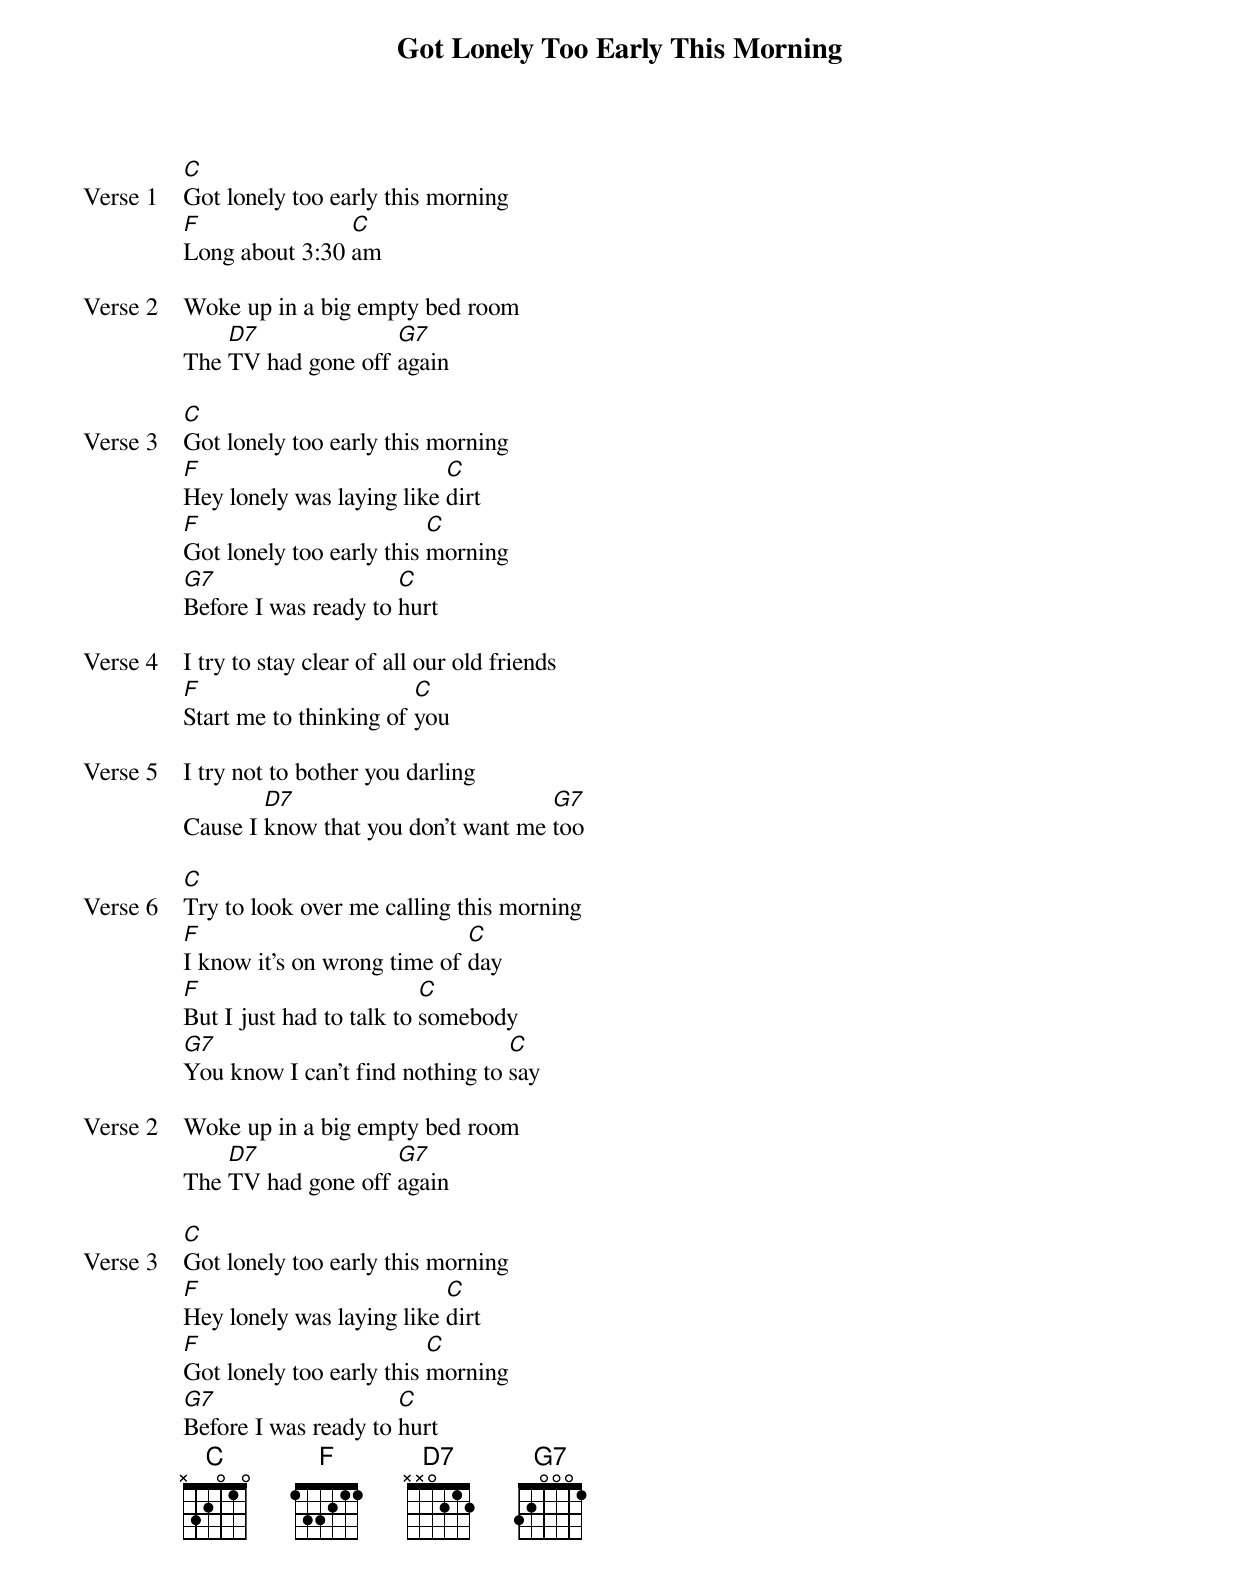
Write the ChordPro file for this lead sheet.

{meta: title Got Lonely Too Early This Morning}
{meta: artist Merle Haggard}

{start_of_verse: Verse 1}
[C]Got lonely too early this morning
[F]Long about 3:30 [C]am
{end_of_verse}

{start_of_verse: Verse 2}
Woke up in a big empty bed room
The [D7]TV had gone off [G7]again
{end_of_verse}

{start_of_verse: Verse 3}
[C]Got lonely too early this morning
[F]Hey lonely was laying like [C]dirt
[F]Got lonely too early this [C]morning
[G7]Before I was ready to [C]hurt
{end_of_verse}

{start_of_verse: Verse 4}
I try to stay clear of all our old friends
[F]Start me to thinking of [C]you
{end_of_verse}

{start_of_verse: Verse 5}
I try not to bother you darling
Cause I [D7]know that you don't want me [G7]too
{end_of_verse}

{start_of_verse: Verse 6}
[C]Try to look over me calling this morning
[F]I know it's on wrong time of [C]day
[F]But I just had to talk to [C]somebody
[G7]You know I can't find nothing to [C]say
{end_of_verse}

{start_of_verse: Verse 2}
Woke up in a big empty bed room
The [D7]TV had gone off [G7]again
{end_of_verse}

{start_of_verse: Verse 3}
[C]Got lonely too early this morning
[F]Hey lonely was laying like [C]dirt
[F]Got lonely too early this [C]morning
[G7]Before I was ready to [C]hurt
{end_of_verse}
